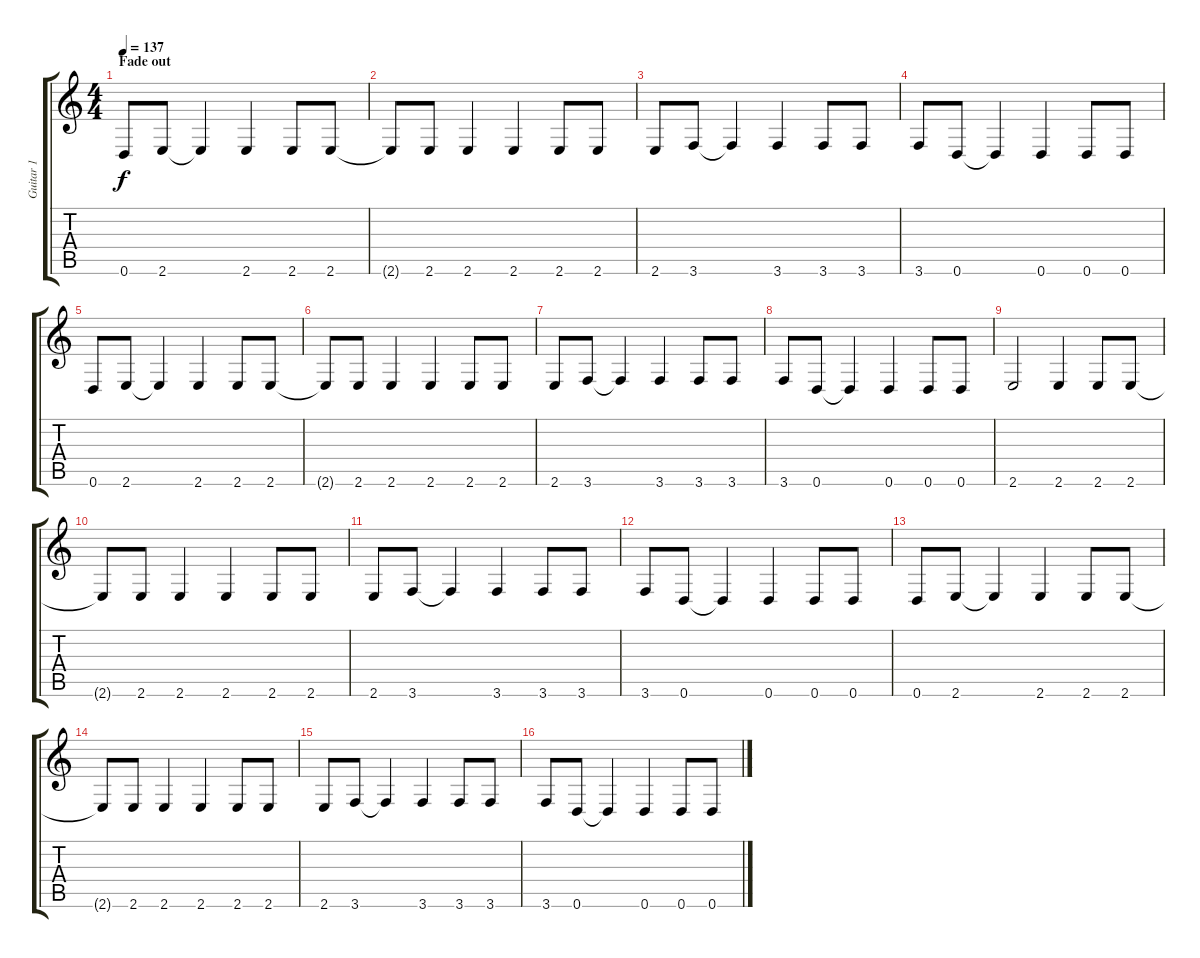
\track ("Guitar 1" "Guitar 1") {instrument overdrivenguitar}
\staff {score tabs}
\tuning (D4 A3 F3 C3 G2 D2) {hide}
\ts (4 4)
\section ("" "Fade out")
\tempo 137
\clef g2
\ks c
0.6.8{dy f} 2.6.8 2.6{t}.4 2.6.4 2.6.8 2.6.8 |
2.6{t}.8 2.6.8 2.6.4 2.6.4 2.6.8 2.6.8 |
2.6.8 3.6.8 3.6{t}.4 3.6.4 3.6.8 3.6.8 |
3.6.8 0.6.8 0.6{t}.4 0.6.4 0.6.8 0.6.8 |
0.6.8 2.6.8 2.6{t}.4 2.6.4 2.6.8 2.6.8 |
2.6{t}.8 2.6.8 2.6.4 2.6.4 2.6.8 2.6.8 |
2.6.8 3.6.8 3.6{t}.4 3.6.4 3.6.8 3.6.8 |
3.6.8 0.6.8 0.6{t}.4 0.6.4 0.6.8 0.6.8 |
2.6.2 2.6.4 2.6.8 2.6.8 |
2.6{t}.8 2.6.8 2.6.4 2.6.4 2.6.8 2.6.8 |
2.6.8 3.6.8 3.6{t}.4 3.6.4 3.6.8 3.6.8 |
3.6.8 0.6.8 0.6{t}.4 0.6.4 0.6.8 0.6.8 |
0.6.8 2.6.8 2.6{t}.4 2.6.4 2.6.8 2.6.8 |
2.6{t}.8 2.6.8 2.6.4 2.6.4 2.6.8 2.6.8 |
2.6.8 3.6.8 3.6{t}.4 3.6.4 3.6.8 3.6.8 |
3.6.8 0.6.8 0.6{t}.4 0.6.4 0.6.8 0.6.8
